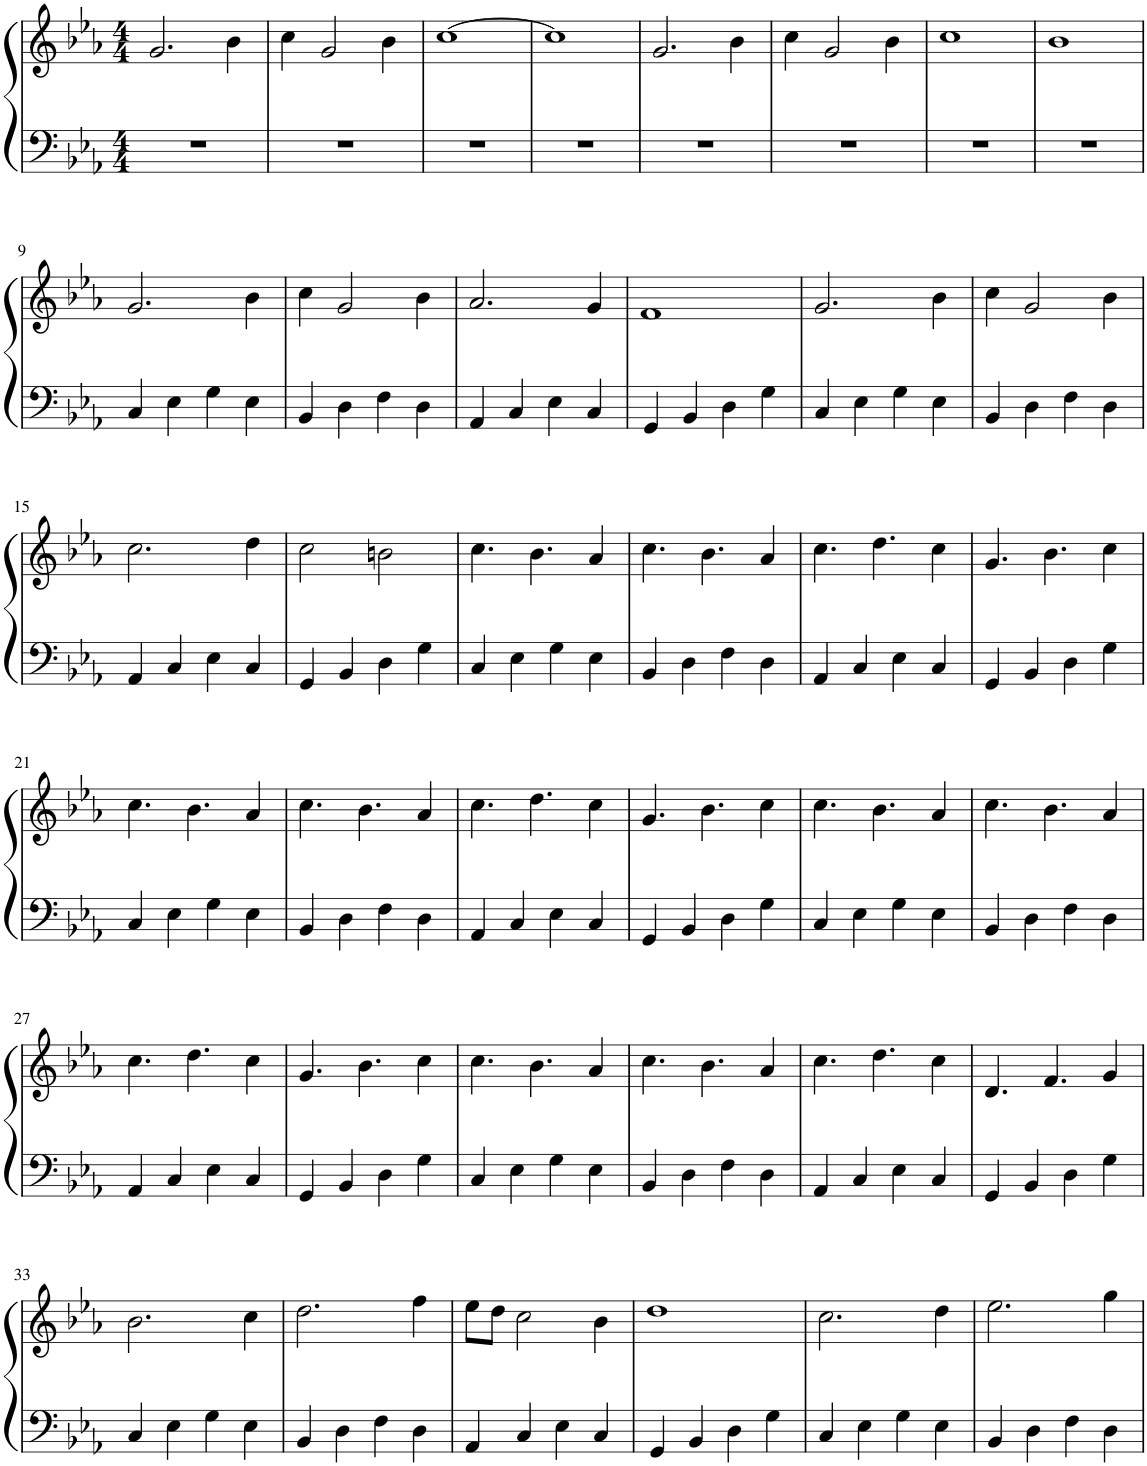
**kern	**kern
*part1	*part1
*staff2	*staff1
*I"Piano	*
*I'Pno.	*
*clefF4	*clefG2
*k[b-e-a-]	*k[b-e-a-]
*M4/4	*M4/4
=1	=1
1r	2.g/
.	4b-\
=2	=2
1r	4cc\
.	2g/
.	4b-\
=3	=3
1r	[1cc
=4	=4
1r	1cc]
=5	=5
1r	2.g/
.	4b-\
=6	=6
1r	4cc\
.	2g/
.	4b-\
=7	=7
1r	1cc
=8	=8
1r	1b-
!!LO:LB:g=z
=9	=9
4C/	2.g/
4E-\	.
4G\	.
4E-\	4b-\
=10	=10
4BB-/	4cc\
4D\	2g/
4F\	.
4D\	4b-\
=11	=11
4AA-/	2.a-/
4C/	.
4E-\	.
4C/	4g/
=12	=12
4GG/	1f
4BB-/	.
4D\	.
4G\	.
=13	=13
4C/	2.g/
4E-\	.
4G\	.
4E-\	4b-\
=14	=14
4BB-/	4cc\
4D\	2g/
4F\	.
4D\	4b-\
!!LO:LB:g=z
=15	=15
4AA-/	2.cc\
4C/	.
4E-\	.
4C/	4dd\
=16	=16
4GG/	2cc\
4BB-/	.
4D\	2bn\
4G\	.
=17	=17
4C/	4.cc\
4E-\	.
.	4.b-\
4G\	.
4E-\	4a-/
=18	=18
4BB-/	4.cc\
4D\	.
.	4.b-\
4F\	.
4D\	4a-/
=19	=19
4AA-/	4.cc\
4C/	.
.	4.dd\
4E-\	.
4C/	4cc\
=20	=20
4GG/	4.g/
4BB-/	.
.	4.b-\
4D\	.
4G\	4cc\
!!LO:LB:g=z
=21	=21
4C/	4.cc\
4E-\	.
.	4.b-\
4G\	.
4E-\	4a-/
=22	=22
4BB-/	4.cc\
4D\	.
.	4.b-\
4F\	.
4D\	4a-/
=23	=23
4AA-/	4.cc\
4C/	.
.	4.dd\
4E-\	.
4C/	4cc\
=24	=24
4GG/	4.g/
4BB-/	.
.	4.b-\
4D\	.
4G\	4cc\
=25	=25
4C/	4.cc\
4E-\	.
.	4.b-\
4G\	.
4E-\	4a-/
=26	=26
4BB-/	4.cc\
4D\	.
.	4.b-\
4F\	.
4D\	4a-/
!!LO:LB:g=z
=27	=27
4AA-/	4.cc\
4C/	.
.	4.dd\
4E-\	.
4C/	4cc\
=28	=28
4GG/	4.g/
4BB-/	.
.	4.b-\
4D\	.
4G\	4cc\
=29	=29
4C/	4.cc\
4E-\	.
.	4.b-\
4G\	.
4E-\	4a-/
=30	=30
4BB-/	4.cc\
4D\	.
.	4.b-\
4F\	.
4D\	4a-/
=31	=31
4AA-/	4.cc\
4C/	.
.	4.dd\
4E-\	.
4C/	4cc\
=32	=32
4GG/	4.d/
4BB-/	.
.	4.f/
4D\	.
4G\	4g/
!!LO:LB:g=z
=33	=33
4C/	2.b-\
4E-\	.
4G\	.
4E-\	4cc\
=34	=34
4BB-/	2.dd\
4D\	.
4F\	.
4D\	4ff\
=35	=35
4AA-/	8ee-\L
.	8dd\J
4C/	2cc\
4E-\	.
4C/	4b-\
=36	=36
4GG/	1dd
4BB-/	.
4D\	.
4G\	.
=37	=37
4C/	2.cc\
4E-\	.
4G\	.
4E-\	4dd\
=38	=38
4BB-/	2.ee-\
4D\	.
4F\	.
4D\	4gg\
=	=
*-	*-
